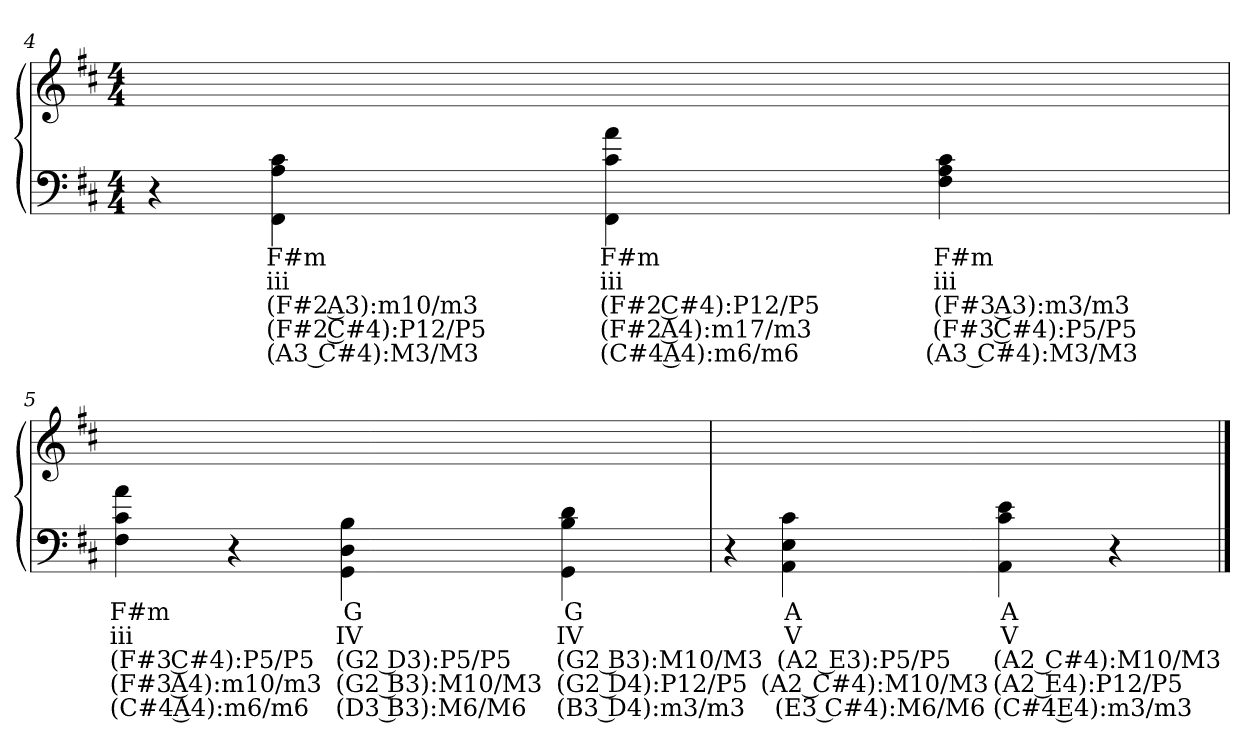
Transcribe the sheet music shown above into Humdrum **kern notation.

**kern	**text	**text	**text	**text	**text	**kern
*part2	*part2	*part2	*part2	*part2	*part2	*part1
*staff2	*staff2	*staff2	*staff2	*staff2	*staff2	*staff1
*clefF4	*	*	*	*	*	*clefG2
*k[f#c#]	*	*	*	*	*	*k[f#c#]
*D:	*	*	*	*	*	*D:
*M4/4	*	*	*	*	*	*M4/4
=4	=4	=4	=4	=4	=4	=4
4r	.	.	.	.	.	1ryy
4FF# 4A 4c#	F#m	iii	(F#2 A3):m10/m3	(F#2 C#4):P12/P5	(A3 C#4):M3/M3	.
4FF# 4c# 4a	F#m	iii	(F#2 C#4):P12/P5	(F#2 A4):m17/m3	(C#4 A4):m6/m6	.
4F# 4A 4c#	F#m	iii	(F#3 A3):m3/m3	(F#3 C#4):P5/P5	(A3 C#4):M3/M3	.
=5	=5	=5	=5	=5	=5	=5
4F# 4c# 4a	F#m	iii	(F#3 C#4):P5/P5	(F#3 A4):m10/m3	(C#4 A4):m6/m6	1ryy
4r	.	.	.	.	.	.
4GG 4D 4B	G	IV	(G2 D3):P5/P5	(G2 B3):M10/M3	(D3 B3):M6/M6	.
4GG 4B 4d	G	IV	(G2 B3):M10/M3	(G2 D4):P12/P5	(B3 D4):m3/m3	.
=6	=6	=6	=6	=6	=6	=6
4r	.	.	.	.	.	1ryy
4AA 4E 4c#	A	V	(A2 E3):P5/P5	(A2 C#4):M10/M3	(E3 C#4):M6/M6	.
4AA 4c# 4e	A	V	(A2 C#4):M10/M3	(A2 E4):P12/P5	(C#4 E4):m3/m3	.
4r	.	.	.	.	.	.
==	==	==	==	==	==	==
*-	*-	*-	*-	*-	*-	*-
